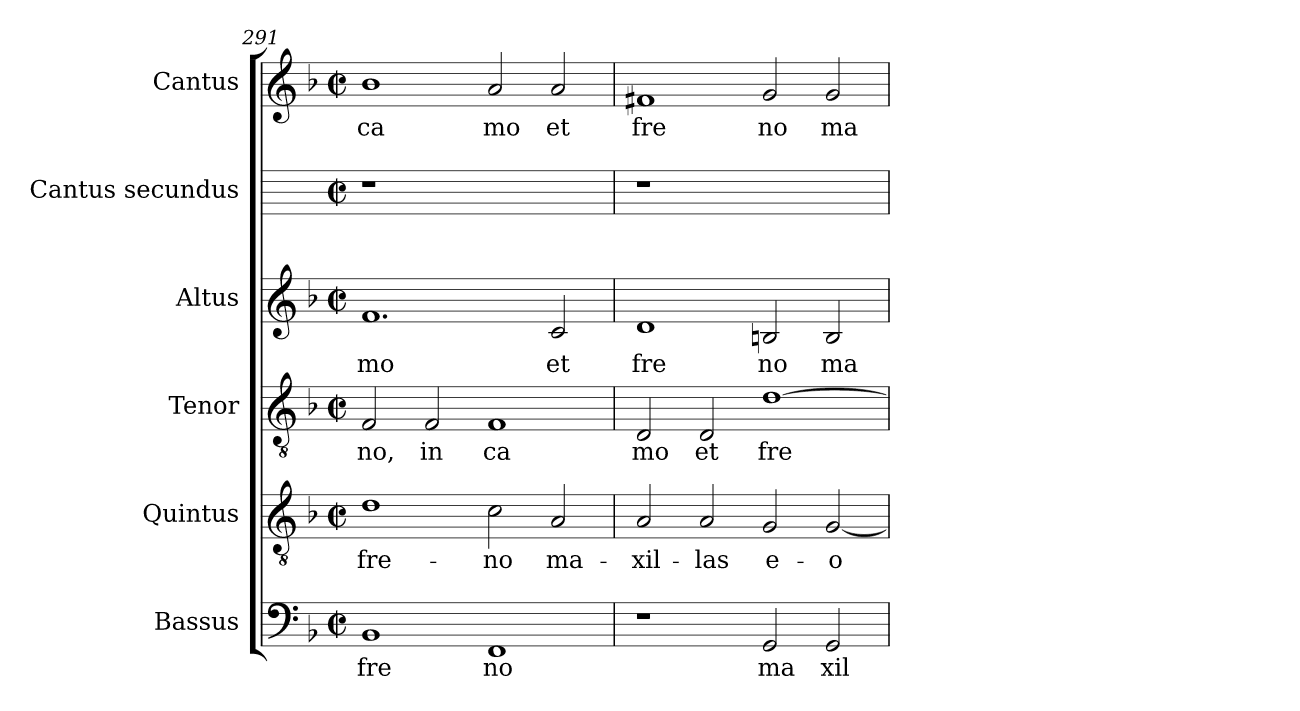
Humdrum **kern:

**kern	**text	**kern	**text	**kern	**text	**kern	**text	**kern	**kern	**text
*part6	*part6	*part5	*part5	*part4	*part4	*part3	*part3	*part2	*part1	*part1
*staff6	*staff6	*staff5	*staff5	*staff4	*staff4	*staff3	*staff3	*staff2	*staff1	*staff1
*I"Bassus	*	*I"Quintus	*	*I"Tenor	*	*I"Altus	*	*I"Cantus  secundus	*I"Cantus	*
*I'B	*	*I'Q	*	*I'T	*	*I'A	*	*	*I'C	*
*clefF4	*	*clefGv2	*	*clefGv2	*	*clefG2	*	*	*clefG2	*
*k[b-]	*	*k[b-]	*	*k[b-]	*	*k[b-]	*	*k[]	*k[b-]	*
*F:	*	*F:	*	*F:	*	*F:	*	*C:	*F:	*
*M2/2	*	*M2/2	*	*M2/2	*	*M2/2	*	*M2/2	*M2/2	*
*met(c|)	*	*met(c|)	*	*met(c|)	*	*met(c|)	*	*met(c|)	*met(c|)	*
=291	=291	=291	=291	=291	=291	=291	=291	=291	=291	=291
!	!LO:LY:b:cj	!	!LO:LY:b:cj	!	!LO:LY:b:cj	!	!LO:LY:b:cj	!	!	!LO:LY:b:cj
1BB-	fre	1d	fre-	2F/	no,	1.f	mo	1r	1b-	ca
!	!	!	!	!	!LO:LY:b:cj	!	!	!	!	!
.	.	.	.	2F/	in	.	.	.	.	.
!	!LO:LY:b:cj	!	!LO:LY:b:cj	!	!LO:LY:b:cj	!	!	!	!	!LO:LY:b:cj
1FF	no	2c\	-no	1F	ca	.	.	1ryy	2a/	mo
!	!	!	!LO:LY:b:cj	!	!	!	!LO:LY:b:cj	!	!	!LO:LY:b:cj
.	.	2A/	ma-	.	.	2c/	et	.	2a/	et
=292	=292	=292	=292	=292	=292	=292	=292	=292	=292	=292
!	!	!	!LO:LY:b:cj	!	!LO:LY:b:cj	!	!LO:LY:b:cj	!	!	!LO:LY:b:cj
1r	.	2A/	-xil-	2D/	mo	1d	fre	1r	1f#X	fre
!	!	!	!LO:LY:b:cj	!	!LO:LY:b:cj	!	!	!	!	!
.	.	2A/	-las	2D/	et	.	.	.	.	.
!	!LO:LY:b:cj	!	!LO:LY:b:cj	!	!LO:LY:b:cj	!	!LO:LY:b:cj	!	!	!LO:LY:b:cj
2GG/	ma	2G/	e-	[>1d	fre	2Bn/	no	1ryy	2g/	no
!	!LO:LY:b:cj	!	!LO:LY:b:cj	!	!	!	!LO:LY:b:cj	!	!	!LO:LY:b:cj
2GG/	xil	[>2G/	-o-	.	.	2B/	ma	.	2g/	ma
=	=	=	=	=	=	=	=	=	=	=
*-	*-	*-	*-	*-	*-	*-	*-	*-	*-	*-
